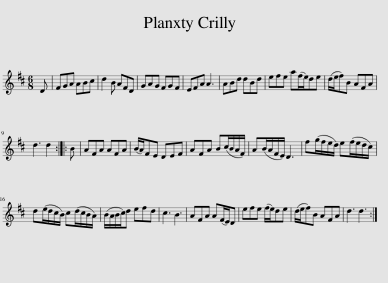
X:1
L:1/8
M:6/8
I:linebreak $
K:D
V:1 treble
V:1
 D | FGA ABc | d2 B AFD | GAG FGF | EFA A3 | %5
 ABd dBd | efe a(f/e/)de | (d/e/f)B AFA |$ d3 d2 :: B | %10
 AFA AFA | (B/A/)FE DEF | AFA B(c/B/A/F/) | A(B/A/F/E/) D3 | f(g/f/e/d/) e(f/e/d/c/) |$ %15
 d(e/d/c/B/) c(d/c/B/A/) | (B/A/B/c/)d efd | c3 B3 | AFA A(F/E/)D | efe (f/e/)de | %20
 (d/e/f)B AFA | d3 d3 :| %22
